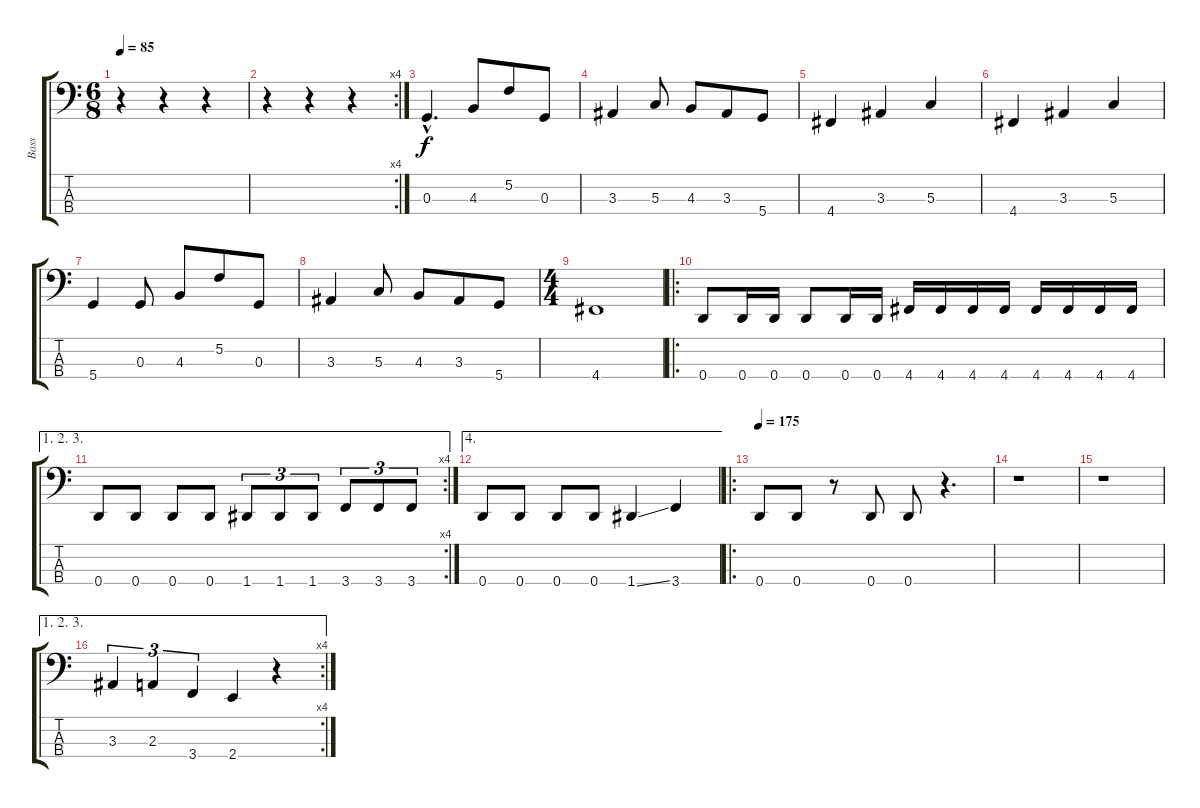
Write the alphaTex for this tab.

\track ("Bass" "Bass") {instrument electricbasspick}
\staff {score tabs}
\tuning (F2 C2 G1 D1) {hide}
\ts (6 8)
\tempo 85
\clef f4
\ks c
r.4{dy f} r.4 r.4 |
\rc 4
r.4 r.4 r.4 |
0.3{hac}.4{d} 4.3.8 5.2.8 0.3.8 |
3.3.4 5.3.8 4.3.8 3.3.8 5.4.8 |
4.4.4 3.3.4 5.3.4 |
4.4.4 3.3.4 5.3.4 |
5.4.4 0.3.8 4.3.8 5.2.8 0.3.8 |
3.3.4 5.3.8 4.3.8 3.3.8 5.4.8 |
\ts (4 4)
4.4.1 |
\ro
0.4.8 0.4.16 0.4.16 0.4.8 0.4.16 0.4.16 4.4.16 4.4.16 4.4.16 4.4.16 4.4.16 4.4.16 4.4.16 4.4.16 |
\ae (1 2 3)
\rc 4
0.4.8 0.4.8 0.4.8 0.4.8 1.4.8{tu (3 2)} 1.4.8{tu (3 2)} 1.4.8{tu (3 2)} 3.4.8{tu (3 2)} 3.4.8{tu (3 2)} 3.4.8{tu (3 2)} |
\ae 4
0.4.8 0.4.8 0.4.8 0.4.8 1.4{ss}.4 3.4.4 |
\ro
\tempo 175
0.4.8 0.4.8 r.8 0.4.8 0.4.8 r.4{d} |
r.1 |
r.1 |
\ae (1 2 3)
\rc 4
3.3.4{tu (3 2)} 2.3.4{tu (3 2)} 3.4.4{tu (3 2)} 2.4.4 r.4
